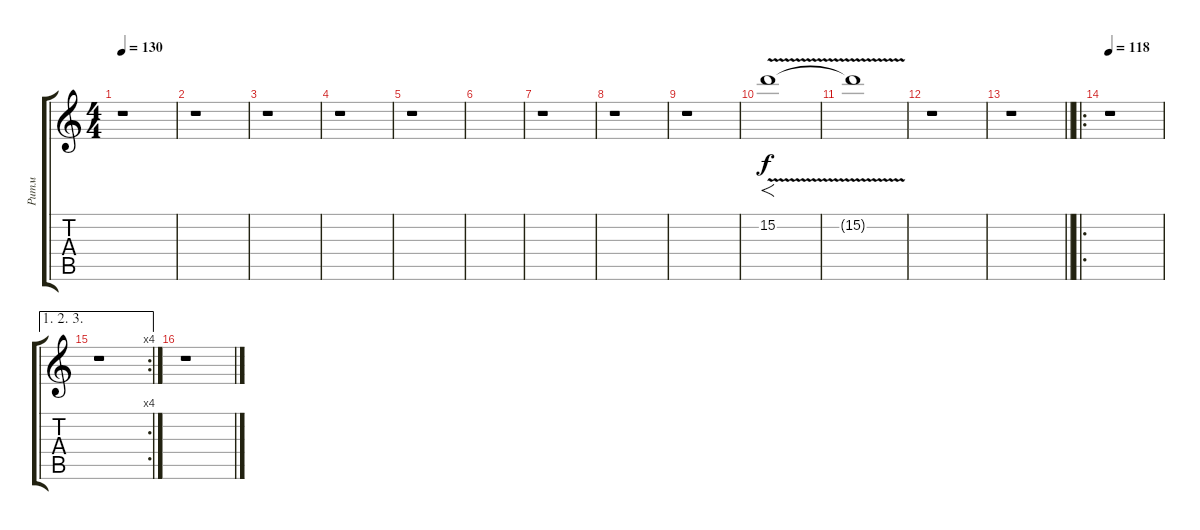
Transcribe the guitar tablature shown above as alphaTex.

\track ("Ритм" "Ритм") {instrument distortionguitar}
\staff {score tabs}
\tuning (E4 B3 G3 D3 A2 E2) {hide}
\ts (4 4)
\tempo 130
\clef g2
\ks c
r.1{dy f} |
r.1 |
r.1 |
r.1 |
r.1 |
|
r.1 |
r.1 |
r.1 |
15.2{v}.1{f} |
15.2{t}.1 |
r.1 |
\barLineRight lightlight
r.1 |
\ro
\tempo 118
r.1 |
\ae (1 2 3)
\rc 4
r.1 |
r.1
